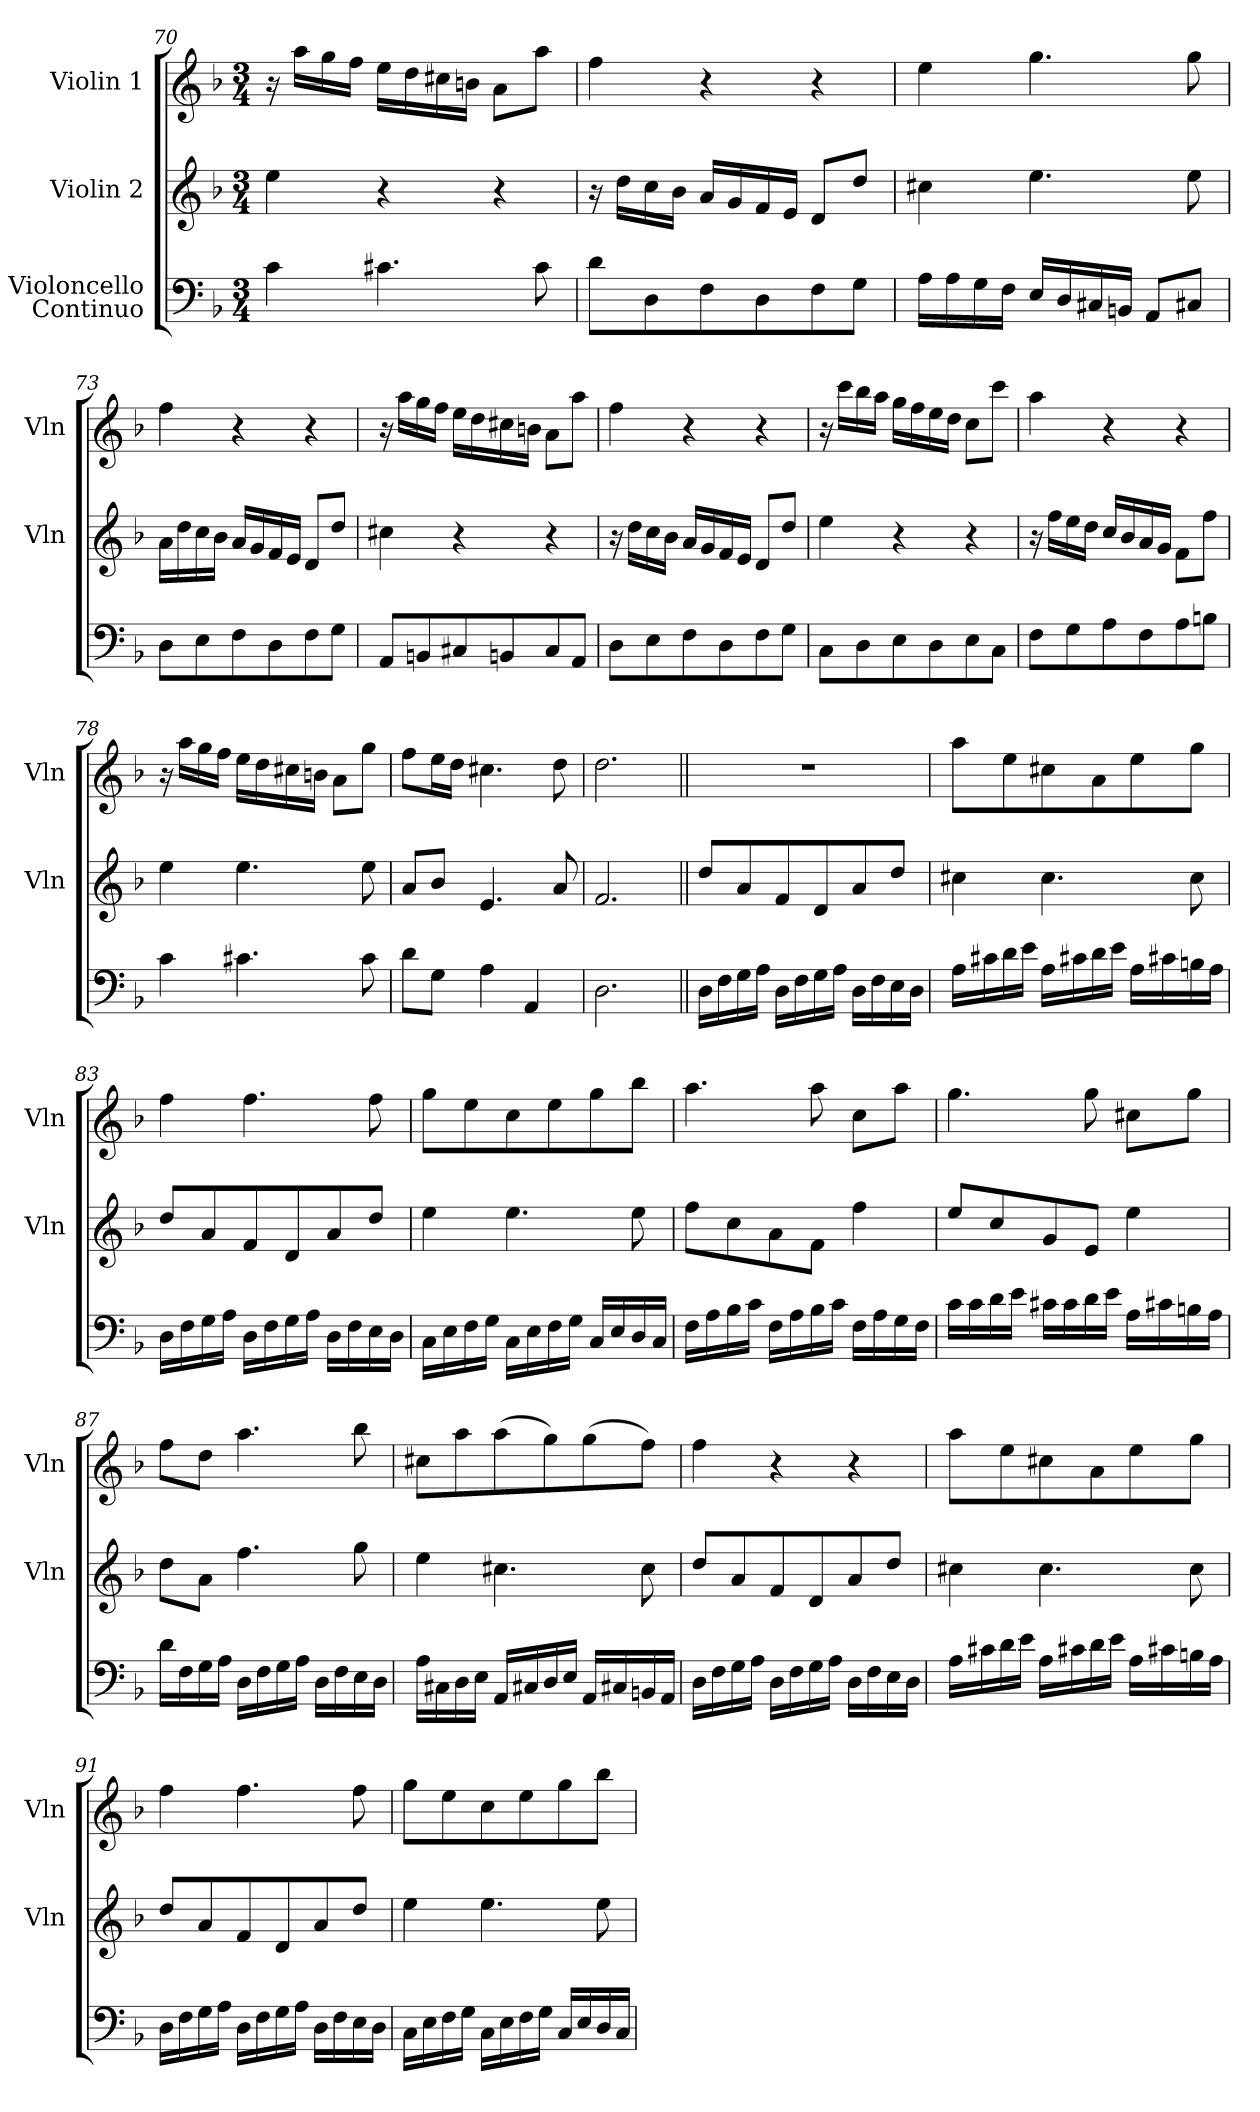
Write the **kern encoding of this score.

**kern	**kern	**kern
*part3	*part2	*part1
*staff3	*staff2	*staff1
*I"Violoncello\nContinuo	*I"Violin 2	*I"Violin 1
*	*I'Vln	*I'Vln
*clefF4	*clefG2	*clefG2
*k[b-]	*k[b-]	*k[b-]
*d:	*d:	*d:
*M3/4	*M3/4	*M3/4
=70	=70	=70
4c\	4ee\	16r
.	.	16aa\LL
.	.	16gg\
.	.	16ff\JJ
4.c#X\	4r	16ee\LL
.	.	16dd\
.	.	16cc#X\
.	.	16bn\JJ
.	4r	8a\L
8c#\	.	8aa\J
=71	=71	=71
8d\L	16r	4ff\
.	16dd\LL	.
8D\	16cc\	.
.	16b-\JJ	.
8F\	16a/LL	4r
.	16g/	.
8D\	16f/	.
.	16e/JJ	.
8F\	8d/L	4r
8G\J	8dd/J	.
=72	=72	=72
16A\LL	4cc#X\	4ee\
16A\	.	.
16G\	.	.
16F\JJ	.	.
16E/LL	4.ee\	4.gg\
16D/	.	.
16C#X/	.	.
16BBn/JJ	.	.
8AA/L	.	.
8C#X/J	8ee\	8gg\
=73	=73	=73
8D\L	16a\LL	4ff\
.	16dd\	.
8E\	16cc\	.
.	16b-\JJ	.
8F\	16a/LL	4r
.	16g/	.
8D\	16f/	.
.	16e/JJ	.
8F\	8d/L	4r
8G\J	8dd/J	.
=74	=74	=74
8AA/L	4cc#X\	16r
.	.	16aa\LL
8BBn/	.	16gg\
.	.	16ff\JJ
8C#X/	4r	16ee\LL
.	.	16dd\
8BBn/	.	16cc#X\
.	.	16bn\JJ
8C#/	4r	8a\L
8AA/J	.	8aa\J
=75	=75	=75
8D\L	16r	4ff\
.	16dd\LL	.
8E\	16cc\	.
.	16b-\JJ	.
8F\	16a/LL	4r
.	16g/	.
8D\	16f/	.
.	16e/JJ	.
8F\	8d/L	4r
8G\J	8dd/J	.
=76	=76	=76
8C\L	4ee\	16r
.	.	16ccc\LL
8D\	.	16bb-\
.	.	16aa\JJ
8E\	4r	16gg\LL
.	.	16ff\
8D\	.	16ee\
.	.	16dd\JJ
8E\	4r	8cc\L
8C\J	.	8ccc\J
=77	=77	=77
8F\L	16r	4aa\
.	16ff\LL	.
8G\	16ee\	.
.	16dd\JJ	.
8A\	16cc/LL	4r
.	16b-/	.
8F\	16a/	.
.	16g/JJ	.
8A\	8f\L	4r
8Bn\J	8ff\J	.
=78	=78	=78
4c\	4ee\	16r
.	.	16aa\LL
.	.	16gg\
.	.	16ff\JJ
4.c#X\	4.ee\	16ee\LL
.	.	16dd\
.	.	16cc#X\
.	.	16bn\JJ
.	.	8a\L
8c#\	8ee\	8gg\J
=79	=79	=79
8d\L	8a/L	8ff\L
8G\J	8b-/J	16ee\L
.	.	16dd\JJ
4A\	4.e/	4.cc#X\
4AA/	.	.
.	8a/	8dd\
=80	=80	=80
2.D\	2.f/	2.dd\
=81||	=81||	=81||
*	*	*MM152
16D\LL	8dd/L	2.r
16F\	.	.
16G\	8a/	.
16A\JJ	.	.
16D\LL	8f/	.
16F\	.	.
16G\	8d/	.
16A\JJ	.	.
16D\LL	8a/	.
16F\	.	.
16E\	8dd/J	.
16D\JJ	.	.
=82	=82	=82
16A\LL	4cc#X\	8aa\L
16c#X\	.	.
16d\	.	8ee\
16e\JJ	.	.
16A\LL	4.cc#\	8cc#X\
16c#X\	.	.
16d\	.	8a\
16e\JJ	.	.
16A\LL	.	8ee\
16c#X\	.	.
16Bn\	8cc#\	8gg\J
16A\JJ	.	.
=83	=83	=83
16D\LL	8dd/L	4ff\
16F\	.	.
16G\	8a/	.
16A\JJ	.	.
16D\LL	8f/	4.ff\
16F\	.	.
16G\	8d/	.
16A\JJ	.	.
16D\LL	8a/	.
16F\	.	.
16E\	8dd/J	8ff\
16D\JJ	.	.
=84	=84	=84
16C\LL	4ee\	8gg\L
16E\	.	.
16F\	.	8ee\
16G\JJ	.	.
16C\LL	4.ee\	8cc\
16E\	.	.
16F\	.	8ee\
16G\JJ	.	.
16C/LL	.	8gg\
16E/	.	.
16D/	8ee\	8bb-\J
16C/JJ	.	.
=85	=85	=85
16F\LL	8ff\L	4.aa\
16A\	.	.
16B-\	8cc\	.
16c\JJ	.	.
16F\LL	8a\	.
16A\	.	.
16B-\	8f\J	8aa\
16c\JJ	.	.
16F\LL	4ff\	8cc\L
16A\	.	.
16G\	.	8aa\J
16F\JJ	.	.
=86	=86	=86
16c\LL	8ee/L	4.gg\
16c\	.	.
16d\	8cc/	.
16e\JJ	.	.
16c#X\LL	8g/	.
16c#\	.	.
16d\	8e/J	8gg\
16e\JJ	.	.
16A\LL	4ee\	8cc#X\L
16c#X\	.	.
16Bn\	.	8gg\J
16A\JJ	.	.
=87	=87	=87
16d\LL	8dd\L	8ff\L
16F\	.	.
16G\	8a\J	8dd\J
16A\JJ	.	.
16D\LL	4.ff\	4.aa\
16F\	.	.
16G\	.	.
16A\JJ	.	.
16D\LL	.	.
16F\	.	.
16E\	8gg\	8bb-\
16D\JJ	.	.
=88	=88	=88
16A\LL	4ee\	8cc#X\L
16C#X\	.	.
16D\	.	8aa\
16E\JJ	.	.
16AA/LL	4.cc#X\	(8aa\
16C#X/	.	.
16D/	.	8gg\)
16E/JJ	.	.
16AA/LL	.	(8gg\
16C#X/	.	.
16BBn/	8cc#\	8ff\J)
16AA/JJ	.	.
=89	=89	=89
16D\LL	8dd/L	4ff\
16F\	.	.
16G\	8a/	.
16A\JJ	.	.
16D\LL	8f/	4r
16F\	.	.
16G\	8d/	.
16A\JJ	.	.
16D\LL	8a/	4r
16F\	.	.
16E\	8dd/J	.
16D\JJ	.	.
=90	=90	=90
16A\LL	4cc#X\	8aa\L
16c#X\	.	.
16d\	.	8ee\
16e\JJ	.	.
16A\LL	4.cc#\	8cc#X\
16c#X\	.	.
16d\	.	8a\
16e\JJ	.	.
16A\LL	.	8ee\
16c#X\	.	.
16Bn\	8cc#\	8gg\J
16A\JJ	.	.
=91	=91	=91
16D\LL	8dd/L	4ff\
16F\	.	.
16G\	8a/	.
16A\JJ	.	.
16D\LL	8f/	4.ff\
16F\	.	.
16G\	8d/	.
16A\JJ	.	.
16D\LL	8a/	.
16F\	.	.
16E\	8dd/J	8ff\
16D\JJ	.	.
=92	=92	=92
16C\LL	4ee\	8gg\L
16E\	.	.
16F\	.	8ee\
16G\JJ	.	.
16C\LL	4.ee\	8cc\
16E\	.	.
16F\	.	8ee\
16G\JJ	.	.
16C/LL	.	8gg\
16E/	.	.
16D/	8ee\	8bb-\J
16C/JJ	.	.
=	=	=
*-	*-	*-
